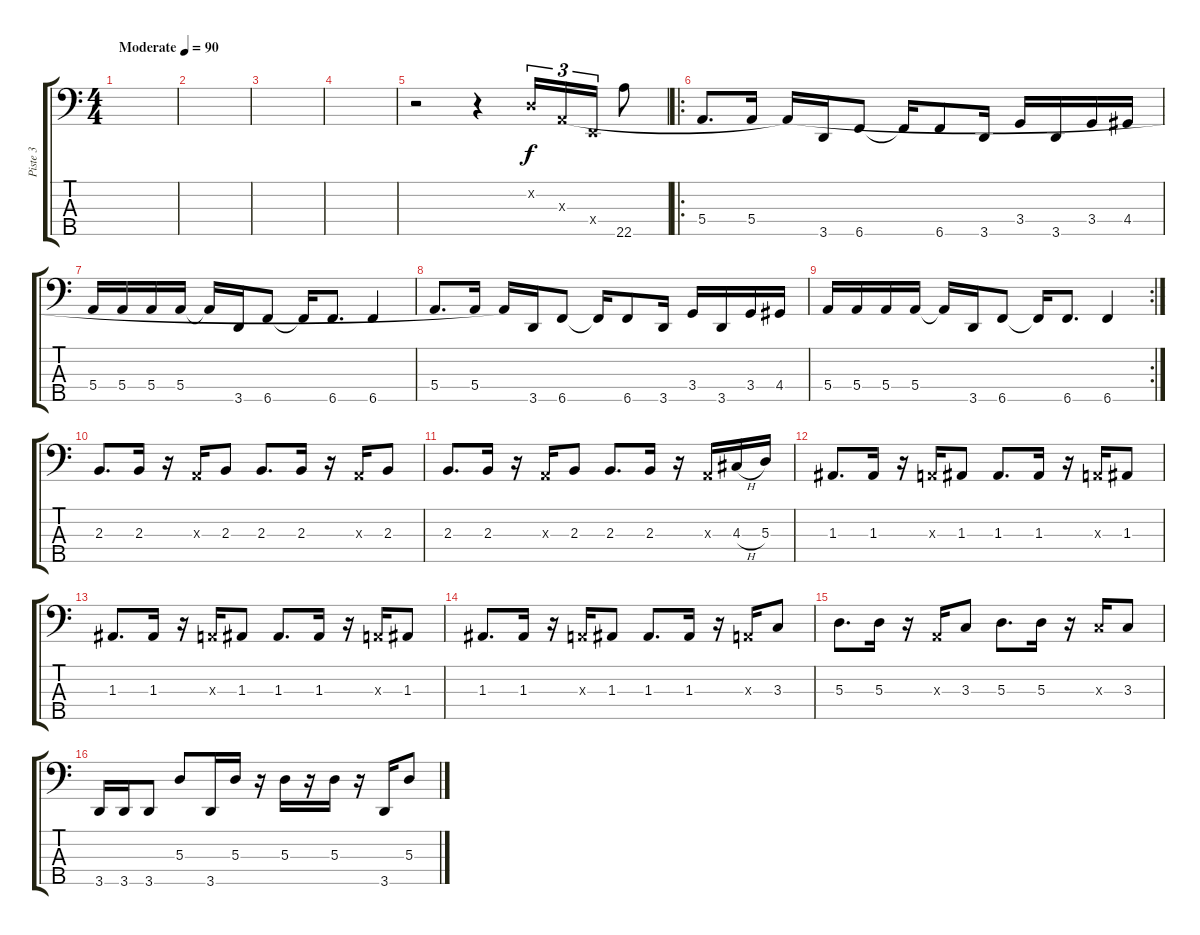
\track ("Piste 3" "Piste 3") {instrument electricbasspick}
\staff {score tabs}
\tuning (G2 D2 A1 E1 B0) {hide}
\ts (4 4)
\tempo (90 "Moderate")
\clef f4
\ks c
|
|
|
|
r.2 r.4 0.2{x}.16{tu (3 2)} 0.3{x}.16{tu (3 2)} 0.4{x}.16{tu (3 2)} 22.5.8 |
\ro
5.4.8{d} 5.4.16 0.3{t}.16 3.5.16 6.5.8 6.5{t}.16 6.5.8 3.5.16 3.4.16 3.5.16 3.4.16 4.4.16 |
5.4.16 5.4.16 5.4.16 5.4.16 5.4{t}.16 3.5.16 6.5.8 6.5{t}.16 6.5.8{d} 6.5.4 |
5.4.8{d} 5.4.16 0.3{t}.16 3.5.16 6.5.8 6.5{t}.16 6.5.8 3.5.16 3.4.16 3.5.16 3.4.16 4.4.16 |
\rc 2
5.4.16 5.4.16 5.4.16 5.4.16 5.4{t}.16 3.5.16 6.5.8 6.5{t}.16 6.5.8{d} 6.5.4 |
2.3.8{d} 2.3.16 r.16 0.3{x}.16 2.3.8 2.3.8{d} 2.3.16 r.16 0.3{x}.16 2.3.8 |
2.3.8{d} 2.3.16 r.16 0.3{x}.16 2.3.8 2.3.8{d} 2.3.16 r.16 0.3{x}.16 4.3{h}.16 5.3.16 |
1.3.8{d} 1.3.16 r.16 0.3{x}.16 1.3.8 1.3.8{d} 1.3.16 r.16 0.3{x}.16 1.3.8 |
1.3.8{d} 1.3.16 r.16 0.3{x}.16 1.3.8 1.3.8{d} 1.3.16 r.16 0.3{x}.16 1.3.8 |
1.3.8{d} 1.3.16 r.16 0.3{x}.16 1.3.8 1.3.8{d} 1.3.16 r.16 0.3{x}.16 3.3.8 |
5.3.8{d} 5.3.16 r.16 0.3{x}.16 3.3.8 5.3.8{d} 5.3.16 r.16 3.3{x}.16 3.3.8 |
3.5.16 3.5.16 3.5.8 5.3.8 3.5.16 5.3.16 r.16 5.3.16 r.16 5.3.16 r.16 3.5.16 5.3.8
